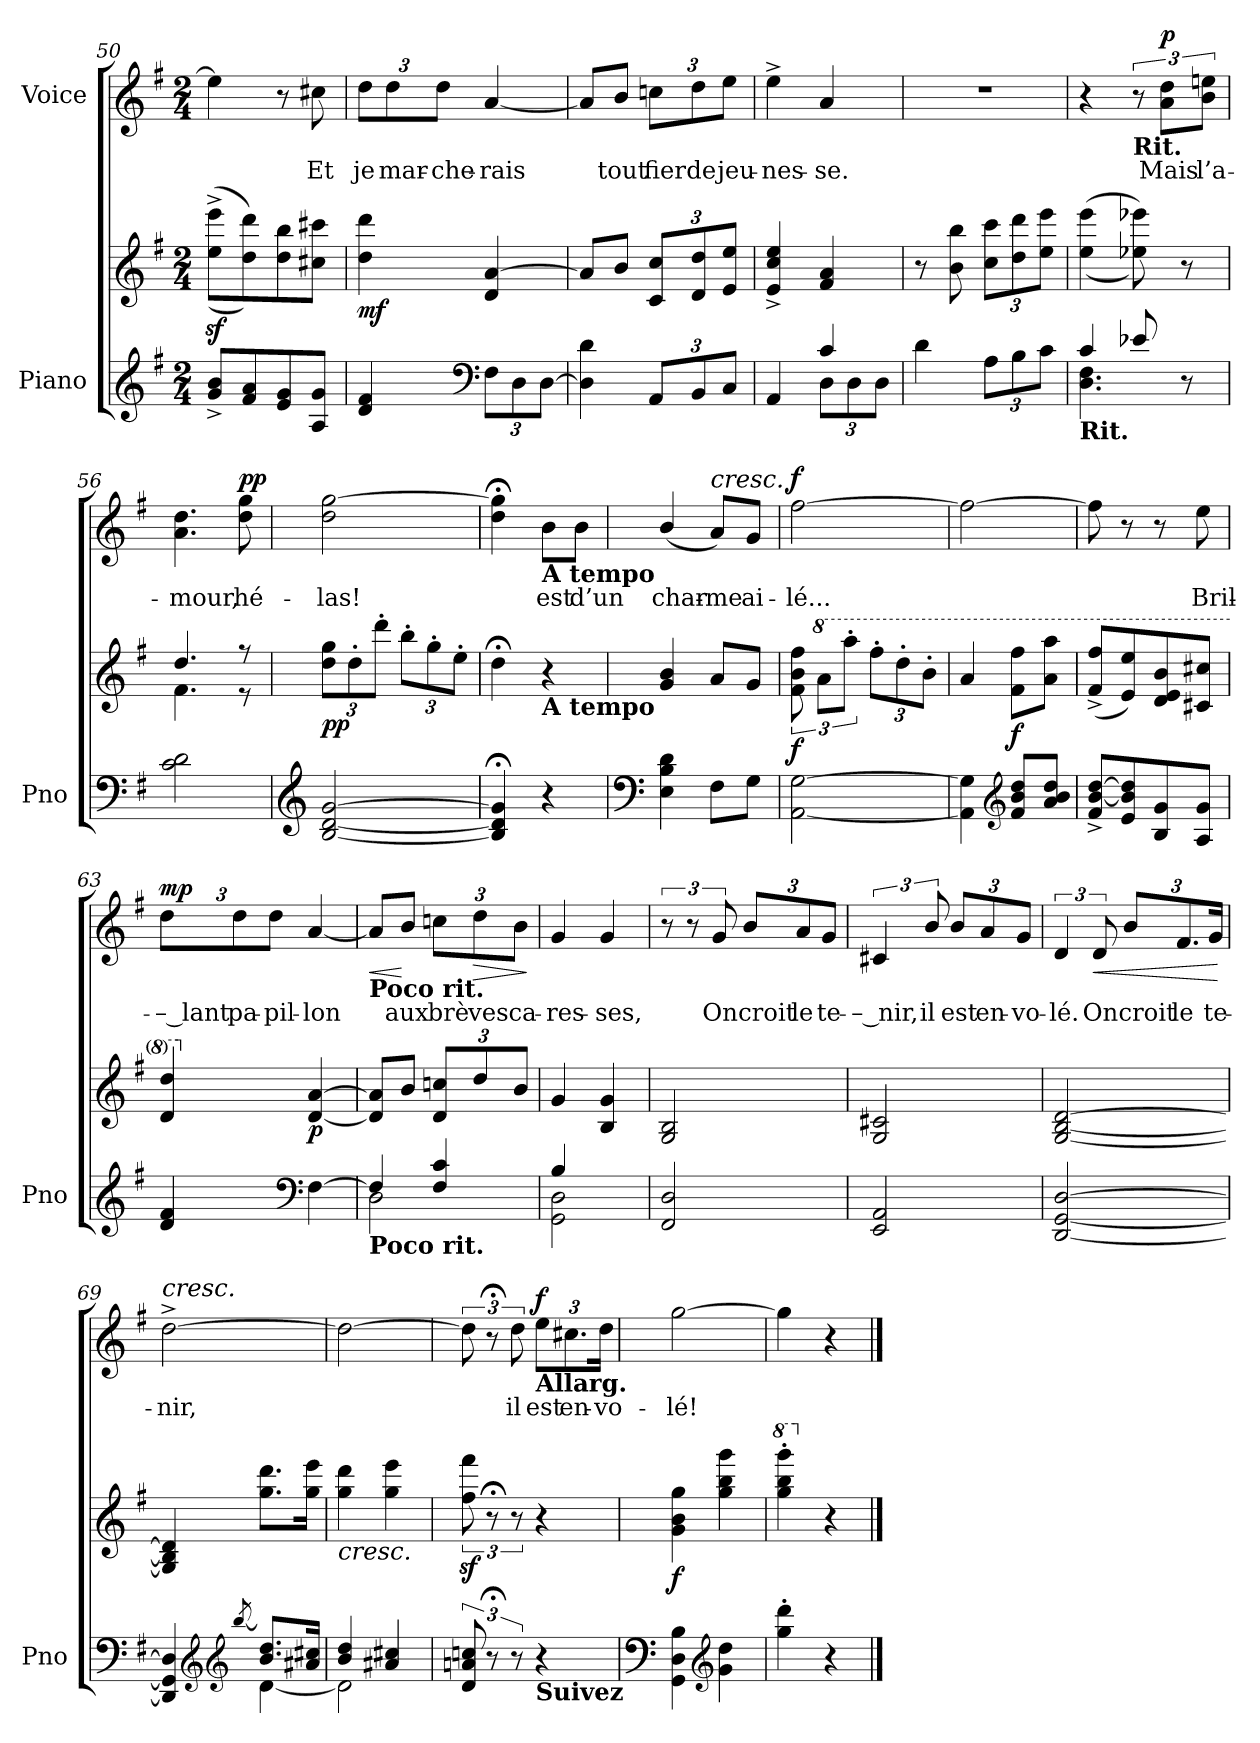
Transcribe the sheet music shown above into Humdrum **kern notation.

**kern	**kern	**dynam	**kern	**text	**dynam
*part2	*part2	*part2	*part1	*part1	*part1
*staff3	*staff2	*staff2/3	*staff1	*staff1	*staff1
*I"Piano	*	*	*I"Voice	*	*
*I'Pno	*	*	*	*	*
*clefG2	*clefG2	*	*clefG2	*	*
*k[f#]	*k[f#]	*	*k[f#]	*	*
*M2/4	*M2/4	*	*M2/4	*	*
=50	=50	=50	=50	=50	=50
8g/^ 8b/^L	((<8ee\z<^ 8eee\z<^L	.	4ee\]	.	.
8f#/ 8a/	8dd\ 8ddd\))	.	.	.	.
8e/ 8g/	8dd\ 8bb\	.	8r	.	.
!	!	!	!	!LO:LY:b	!
8A/ 8g/J	8cc#X\ 8ccc#X\J	.	8cc#X\	Et	.
!!LO:LB:g=z
=51	=51	=51	=51	=51	=51
!	!	!LO:DY:b	!	!LO:LY:b	!
4d/ 4f#/	4dd\ 4ddd\	mf	12dd\L	je	.
!	!	!	!	!LO:LY:b	!
.	.	.	12dd\	mar-	.
!	!	!	!	!LO:LY:b	!
.	.	.	12dd\J	-che-	.
*clefF4	*	*	*	*	*
*Xbrackettup	*	*	*	*	*
!	!	!	!	!LO:LY:b	!
12F#\L	4d/ [4a/	.	[4a/	-rais	.
12D\	.	.	.	.	.
[12D\J	.	.	.	.	.
=52	=52	=52	=52	=52	=52
4D\] 4d\	8a/L]	.	8a/L]	.	.
!	!	!	!	!LO:LY:b	!
.	8b/J	.	8b/J	tout	.
*brackettup	*	*	*	*	*
!	!	!	!	!LO:LY:b	!
12AA/L	12c/ 12cc/L	.	12ccn\L	fier	.
!	!	!	!	!LO:LY:b	!
12BB/	12d/ 12dd/	.	12dd\	de	.
!	!	!	!	!LO:LY:b	!
12C/J	12e/ 12ee/J	.	12ee\J	jeu-	.
=53	=53	=53	=53	=53	=53
*^	*	*	*	*	*
!	!	!	!	!	!LO:LY:b	!
4AA/	4ryy	4e/^ 4cc/^ 4ee/^	.	4ee^\	-nes-	.
*	*Xbrackettup	*	*	*	*	*
!	!	!	!	!	!LO:LY:b	!
4c/	12D\L	4f#/ 4a/	.	4a/	-se.	.
.	12D\	.	.	.	.	.
.	12D\J	.	.	.	.	.
*v	*v	*	*	*	*	*
=54	=54	=54	=54	=54	=54
4d\	8r	.	2r	.	.
.	8b\ 8bb\	.	.	.	.
*brackettup	*	*	*	*	*
12A\L	12cc\ 12ccc\L	.	.	.	.
12B\	12dd\ 12ddd\	.	.	.	.
12c\J	12ee\ 12eee\J	.	.	.	.
!!LO:LB:g=z
=55	=55	=55	=55	=55	=55
*^	*	*	*	*	*
!LO:TX:b:B:t=Rit.	!	!	!	!	!	!
4c/	4.D\ 4.F#\	(<(4ee\ 4eee\	.	4r	.	.
!	!	!	!	!LO:TX:b:B:t=Rit.	!	!
8e-X/	.	8ee-X\ 8eee-X\))	.	12r	.	.
!	!	!	!	!	!LO:LY:b	!LO:DY:a
.	.	.	.	12a\ 12dd\L	Mais	p
8r	8ryy	8r	.	.	.	.
!	!	!	!	!	!LO:LY:b	!
.	.	.	.	12b\ 12een\J	l’a-	.
*v	*v	*	*	*	*	*
=56	=56	=56	=56	=56	=56
*	*^	*	*	*	*
!	!	!	!	!	!LO:LY:b	!
2c\ 2d\	4.dd/	4.f#\	.	4.a\ 4.dd\	-mour,	.
!	!	!	!	!	!LO:LY:b	!LO:DY:a
.	8r	8r	.	8dd\ 8gg\	hé-	pp
*	*v	*v	*	*	*	*
=57	=57	=57	=57	=57	=57
*clefG2	*	*	*	*	*
*	*^	*	*	*	*
!	!	!	!LO:DY:b	!	!LO:LY:b	!
*	*v	*v	*	*	*	*
[2B/ [2d/ [2g/	12dd\ 12gg\L	pp	2dd\ [2gg\	-las!	.
.	12dd'\	.	.	.	.
.	12ddd'\J	.	.	.	.
.	12bb'\L	.	.	.	.
.	12gg'\	.	.	.	.
.	12ee'\J	.	.	.	.
=58	=58	=58	=58	=58	=58
4B/];< 4d/];< 4g/];<	4dd;<\	.	4dd\;< 4gg\];<	.	.
!	!	!	!LO:TX:b:B:t=A tempo	!	!
!	!LO:TX:b:B:t=A tempo	!	!	!	!
!	!	!	!	!LO:LY:b	!
4r	4r	.	8b\L	est	.
!	!	!	!	!LO:LY:b	!
.	.	.	8b\J	d’un	.
!!LO:PB:g=z
=59	=59	=59	=59	=59	=59
*clefF4	*	*	*	*	*
!	!	!	!	!LO:LY:b	!
4E\ 4B\ 4d\	4g/ 4b/	.	(4b/	char-	.
!	!	!	!LO:TX:a:i:t=cresc.	!	!
!	!	!	!	!LO:LY:b	!
8F#\L	8a/L	.	8a/L)	-me	.
!	!	!	!	!LO:LY:b	!
8G\J	8g/J	.	8g/J	ai-	.
=60	=60	=60	=60	=60	=60
!	!	!LO:DY:b	!	!LO:LY:b	!LO:DY:a
[2AA\ [2G\	12f#\ 12b\ 12ff#\	f	[2ff#\	-lé...	f
*	*8va	*	*	*	*
.	12aa\L	.	.	.	.
.	12aaa'\J	.	.	.	.
.	12fff#'\L	.	.	.	.
.	12ddd'\	.	.	.	.
.	12bb'\J	.	.	.	.
=61	=61	=61	=61	=61	=61
4AA\] 4G\]	4aa/	.	2ff#\_	.	.
*clefG2	*	*	*	*	*
!	!	!LO:DY:b	!	!	!
8f#/ 8b/ 8dd/L	8ff#\ 8fff#\L	f	.	.	.
8a/ 8b/ 8dd/J	8aa\ 8aaa\J	.	.	.	.
=62	=62	=62	=62	=62	=62
8f#/^ [>8b/^ [8dd/^L	(8ff#/^ 8fff#/^L	.	8ff#\]	.	.
8e/ 8b/] 8dd/]	8ee/ 8eee/)	.	8r	.	.
8B/ 8g/	8dd/ 8ee/ 8bb/	.	8r	.	.
!	!	!	!	!LO:LY:b	!
8A/ 8g/J	8cc#X/ 8ccc#X/J	.	8ee\	Bril-	.
!!LO:LB:g=z
=63	=63	=63	=63	=63	=63
!	!	!	!	!LO:LY:b	!LO:DY:a
4d/ 4f#/	4dd/ 4ddd/	.	12dd\L	-– lant	mp
!	!	!	!	!LO:LY:b	!
.	.	.	12dd\	pa-	.
!	!	!	!	!LO:LY:b	!
.	.	.	12dd\J	-pil-	.
*clefF4	*	*	*	*	*
*	*X8va	*	*	*	*
!	!	!LO:DY:b	!	!LO:LY:b	!
[>4F#\	[4d/ [4a/	p	[4a/	-lon	.
=64	=64	=64	=64	=64	=64
*^	*	*	*	*	*
!	!	!	!	!LO:TX:b:B:t=Poco rit.	!	!
!LO:TX:b:B:t=Poco rit.	!	!	!	!	!	!
!	!	!	!	!	!	!LO:HP:b
4F#/]	2D\	8d/] 8a/]L	.	8a/L]	.	<
!	!	!	!	!	!LO:LY:b	!
.	.	8b/J	.	8b/J	aux	[
!	!	!	!	!	!LO:LY:b	!
4F#/ 4c/	.	12d/ 12ccn/L	.	12ccn\L	brè	.
!	!	!	!	!	!LO:LY:b	!LO:HP:b
.	.	12dd/	.	12dd\	ves	>
!	!	!	!	!	!LO:LY:b	!
.	.	12b/J	.	12b\J	ca-	.
*v	*v	*	*	*	*	*
.	.	.	.	.	]
=65	=65	=65	=65	=65	=65
*^	*	*	*	*	*
!	!	!	!	!	!LO:LY:b	!
4B/	2GG\ 2D\	4g/	.	4g/	-res-	.
!	!	!	!	!	!LO:LY:b	!
4ryy	.	4B/ 4g/	.	4g/	-ses,	.
*v	*v	*	*	*	*	*
=66	=66	=66	=66	=66	=66
2FF#/ 2D/	2G/ 2B/	.	12r	.	.
.	.	.	12r	.	.
!	!	!	!	!LO:LY:b	!
.	.	.	12g/	On	.
!	!	!	!	!LO:LY:b	!
.	.	.	12b/L	croit	.
!	!	!	!	!LO:LY:b	!
.	.	.	12a/	le	.
!	!	!	!	!LO:LY:b	!
.	.	.	12g/J	te-	.
!!LO:LB:g=z
=67	=67	=67	=67	=67	=67
!	!	!	!	!LO:LY:b	!
2EE/ 2AA/	2G/ 2c#X/	.	6c#X/	-– nir,	.
!	!	!	!	!LO:LY:b	!
.	.	.	12b/	il	.
!	!	!	!	!LO:LY:b	!
.	.	.	12b/L	est	.
!	!	!	!	!LO:LY:b	!
.	.	.	12a/	en-	.
!	!	!	!	!LO:LY:b	!
.	.	.	12g/J	-vo-	.
=68	=68	=68	=68	=68	=68
!	!	!	!	!LO:LY:b	!
[2DD/ [2GG/ [2D/	[2G/ [2B/ [2d/	.	6d/	-lé.	.
!	!	!	!	!LO:LY:b	!LO:HP:b
.	.	.	12d/	On	<
!	!	!	!	!LO:LY:b	!
.	.	.	12b/L	croit	.
!	!	!	!	!LO:LY:b	!
.	.	.	12.f#/	le	.
!	!	!	!	!LO:LY:b	!
.	.	.	24g/Jk	te-	.
.	.	.	.	.	[
=69	=69	=69	=69	=69	=69
*^	*	*	*	*	*
!	!	!	!	!LO:TX:a:i:t=cresc.	!	!
!	!	!	!	!	!LO:LY:b	!
4DD/] 4GG/] 4D/]	4ryy	4G/] 4B/] 4d/]	.	[2dd^\	-nir,	.
.	[<8qd/	.	.	.	.	.
*clefG2	*	*	*	*	*	*
!	!	!	!LO:DY:b	!	!	!
!	!	!	!LO:DY:n=1:b	!	!	!
8.b/ 8.dd/L	4d\_	8.gg\ 8.ddd\L	mf other-dynamics	.	.	.
16a#X/ 16cc#X/Jk	.	16gg\ 16eee\Jk	.	.	.	.
!!LO:LB:g=z
=70	=70	=70	=70	=70	=70	=70
!	!	!LO:TX:b:i:t=cresc.	!	!	!	!
4b/ 4dd/	2d\]	4gg\ 4ddd\	.	2dd\_	.	.
4a#X/ 4cc#X/	.	4gg\ 4eee\	.	.	.	.
*v	*v	*	*	*	*	*
=71	=71	=71	=71	=71	=71
12d/ 12an/ 12ccn/	12ff#\z< 12fff#\z<	.	12dd\]	.	.
12r;<	12r;<	.	12r;<	.	.
!	!	!	!	!LO:LY:b	!
12r	12r	.	12dd\	il	.
!	!	!	!LO:TX:b:B:t=Allarg.	!	!
!LO:TX:b:B:t=Suivez	!	!	!	!	!
!	!	!	!	!LO:LY:b	!LO:DY:a
4r	4r	.	12ee\L	est	f
!	!	!	!	!LO:LY:b	!
.	.	.	12.cc#X\	en-	.
!	!	!	!	!LO:LY:b	!
.	.	.	24dd\Jk	-vo-	.
=72	=72	=72	=72	=72	=72
*clefF4	*	*	*	*	*
!	!	!LO:DY:b	!	!LO:LY:b	!
4GG\ 4D\ 4B\	4g\ 4b\ 4gg\	f	[2gg\	-lé!	.
*clefG2	*	*	*	*	*
4g\ 4dd\	4gg\ 4bb\ 4ggg\	.	.	.	.
=73	=73	=73	=73	=73	=73
*	*8va	*	*	*	*
4gg\' 4ddd\'	4ggg\' 4bbb\' 4gggg\'	.	4gg\]	.	.
*	*X8va	*	*	*	*
4r	4r	.	4r	.	.
==	==	==	==	==	==
*-	*-	*-	*-	*-	*-
